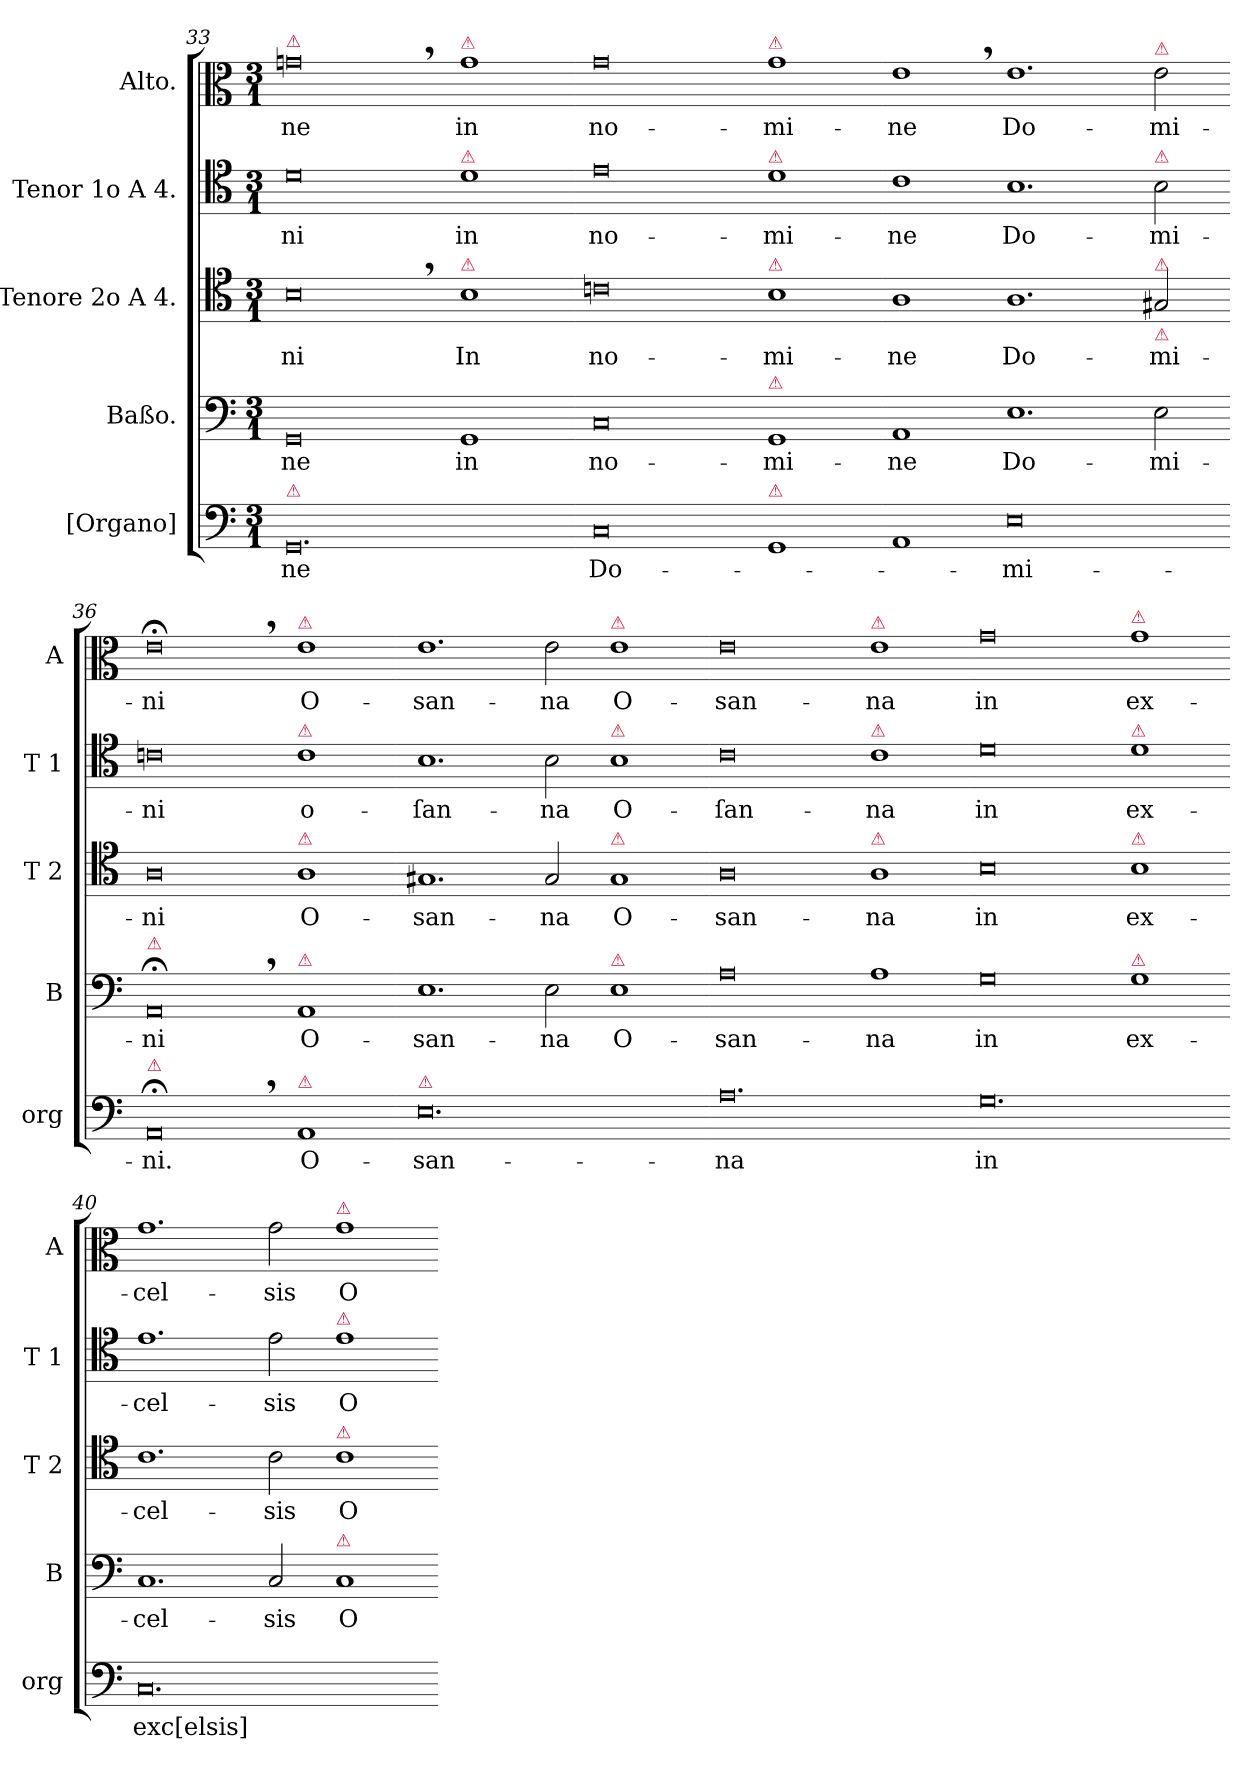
**kern	**text	**kern	**text	**kern	**text	**kern	**text	**kern	**text
*part5	*part5	*part4	*part4	*part3	*part3	*part2	*part2	*part1	*part1
*staff5	*staff5	*staff4	*staff4	*staff3	*staff3	*staff2	*staff2	*staff1	*staff1
*I"[Organo]	*	*I"Baßo.	*	*I"Tenore 2o A 4.	*	*I"Tenor 1o A 4.	*	*I"Alto.	*
*I'org	*	*I'B	*	*I'T 2	*	*I'T 1	*	*I'A	*
*clefF4	*	*clefF4	*	*clefC4	*	*clefC4	*	*clefC3	*
*k[]	*	*k[]	*	*k[]	*	*k[]	*	*k[]	*
*a:	*	*a:	*	*a:	*	*a:	*	*a:	*
*M3/1	*	*M3/1	*	*M3/1	*	*M3/1	*	*M3/1	*
=33	=33	=33	=33	=33	=33	=33	=33	=33	=33
!	!	!	!	!	!	!	!	!LO:TX:a:color=crimson:t=⚠	!
!LO:TX:a:color=crimson:t=⚠	!	!	!	!	!	!	!	!	!
0.GG	-ne	0GG	-ne	0B,<	-ni	0d	-ni	0gn,<	-ne
!	!	!	!	!	!	!	!	!LO:TX:a:color=crimson:t=⚠	!
!	!	!	!	!	!	!LO:TX:a:color=crimson:t=⚠	!	!	!
!	!	!	!	!LO:TX:a:color=crimson:t=⚠	!	!	!	!	!
.	.	1GG	in	1B	In	1d	in	1g	in
=34-	=34-	=34-	=34-	=34-	=34-	=34-	=34-	=34-	=34-
0C	Do-	0C	no-	0cn	no-	0e	no-	0g	no-
!	!	!	!	!	!	!	!	!LO:TX:a:color=crimson:t=⚠	!
!	!	!	!	!	!	!LO:TX:a:color=crimson:t=⚠	!	!	!
!	!	!	!	!LO:TX:a:color=crimson:t=⚠	!	!	!	!	!
!	!	!LO:TX:a:color=crimson:t=⚠	!	!	!	!	!	!	!
!LO:TX:a:color=crimson:t=⚠	!	!	!	!	!	!	!	!	!
1GG	.	1GG	-mi-	1B	-mi-	1d	-mi-	1g	-mi-
=35-	=35-	=35-	=35-	=35-	=35-	=35-	=35-	=35-	=35-
1AA	.	1AA	-ne	1A	-ne	1c	-ne	1e,<	-ne
0E	-mi-	1.E	Do-	1.A	Do-	1.B	Do-	1.e	Do-
!	!	!	!	!	!	!	!	!LO:TX:a:color=crimson:t=⚠	!
!	!	!	!	!	!	!LO:TX:a:color=crimson:t=⚠	!	!	!
!	!	!	!	!LO:TX:a:color=crimson:t=⚠	!	!	!	!	!
!	!	!	!	!LO:TX:b:color=crimson:t=⚠	!	!	!	!	!
.	.	2E\	-mi-	2G#X/	-mi-	2B\	-mi-	2e\	-mi-
=36-	=36-	=36-	=36-	=36-	=36-	=36-	=36-	=36-	=36-
!	!	!LO:TX:a:color=crimson:t=⚠	!	!	!	!	!	!	!
!LO:TX:a:color=crimson:t=⚠	!	!	!	!	!	!	!	!	!
0AA;<,<	-ni.	0AA;<,<	-ni	0A	-ni	0cn	-ni	0e;<,<	-ni
!	!	!	!	!	!	!	!	!LO:TX:a:color=crimson:t=⚠	!
!	!	!	!	!	!	!LO:TX:a:color=crimson:t=⚠	!	!	!
!	!	!	!	!LO:TX:a:color=crimson:t=⚠	!	!	!	!	!
!	!	!LO:TX:a:color=crimson:t=⚠	!	!	!	!	!	!	!
!LO:TX:a:color=crimson:t=⚠	!	!	!	!	!	!	!	!	!
1AA	O-	1AA	O-	1A	O-	1c	o-	1e	O-
=37-	=37-	=37-	=37-	=37-	=37-	=37-	=37-	=37-	=37-
!LO:TX:a:color=crimson:t=⚠	!	!	!	!	!	!	!	!	!
0.E	-san-	1.E	-san-	1.G#X	-san-	1.B	-ſan-	1.e	-san-
.	.	2E\	-na	2G#/	-na	2B\	-na	2e\	-na
!	!	!	!	!	!	!	!	!LO:TX:a:color=crimson:t=⚠	!
!	!	!	!	!	!	!LO:TX:a:color=crimson:t=⚠	!	!	!
!	!	!	!	!LO:TX:a:color=crimson:t=⚠	!	!	!	!	!
!	!	!LO:TX:a:color=crimson:t=⚠	!	!	!	!	!	!	!
!	!	!	!LO:LY:i	!	!LO:LY:i	!	!	!	!LO:LY:i
.	.	1E	O-	1G#	O-	1B	O-	1e	O-
=38-	=38-	=38-	=38-	=38-	=38-	=38-	=38-	=38-	=38-
!	!	!	!LO:LY:i	!	!LO:LY:i	!	!	!	!LO:LY:i
0.A	-na	0A	-san-	0A	-san-	0c	-ſan-	0e	-san-
!	!	!	!	!	!	!	!	!LO:TX:a:color=crimson:t=⚠	!
!	!	!	!	!	!	!LO:TX:a:color=crimson:t=⚠	!	!	!
!	!	!	!	!LO:TX:a:color=crimson:t=⚠	!	!	!	!	!
!	!	!	!LO:LY:i	!	!LO:LY:i	!	!	!	!LO:LY:i
.	.	1A	-na	1A	-na	1c	-na	1e	-na
=39-	=39-	=39-	=39-	=39-	=39-	=39-	=39-	=39-	=39-
0.G	in	0G	in	0B	in	0d	in	0g	in
!	!	!	!	!	!	!	!	!LO:TX:a:color=crimson:t=⚠	!
!	!	!	!	!	!	!LO:TX:a:color=crimson:t=⚠	!	!	!
!	!	!	!	!LO:TX:a:color=crimson:t=⚠	!	!	!	!	!
!	!	!LO:TX:a:color=crimson:t=⚠	!	!	!	!	!	!	!
.	.	1G	ex-	1B	ex-	1d	ex-	1g	ex-
=40-	=40-	=40-	=40-	=40-	=40-	=40-	=40-	=40-	=40-
0.C	exc[elsis]	1.C	-cel-	1.c	-cel-	1.e	-cel-	1.g	-cel-
.	.	2C/	-sis	2c\	-sis	2e\	-sis	2g\	-sis
!	!	!	!	!	!	!	!	!LO:TX:a:color=crimson:t=⚠	!
!	!	!	!	!	!	!LO:TX:a:color=crimson:t=⚠	!	!	!
!	!	!	!	!LO:TX:a:color=crimson:t=⚠	!	!	!	!	!
!	!	!LO:TX:a:color=crimson:t=⚠	!	!	!	!	!	!	!
.	.	1C	O-	1c	O-	1e	O-	1g	O-
=-	=-	=-	=-	=-	=-	=-	=-	=-	=-
*-	*-	*-	*-	*-	*-	*-	*-	*-	*-
